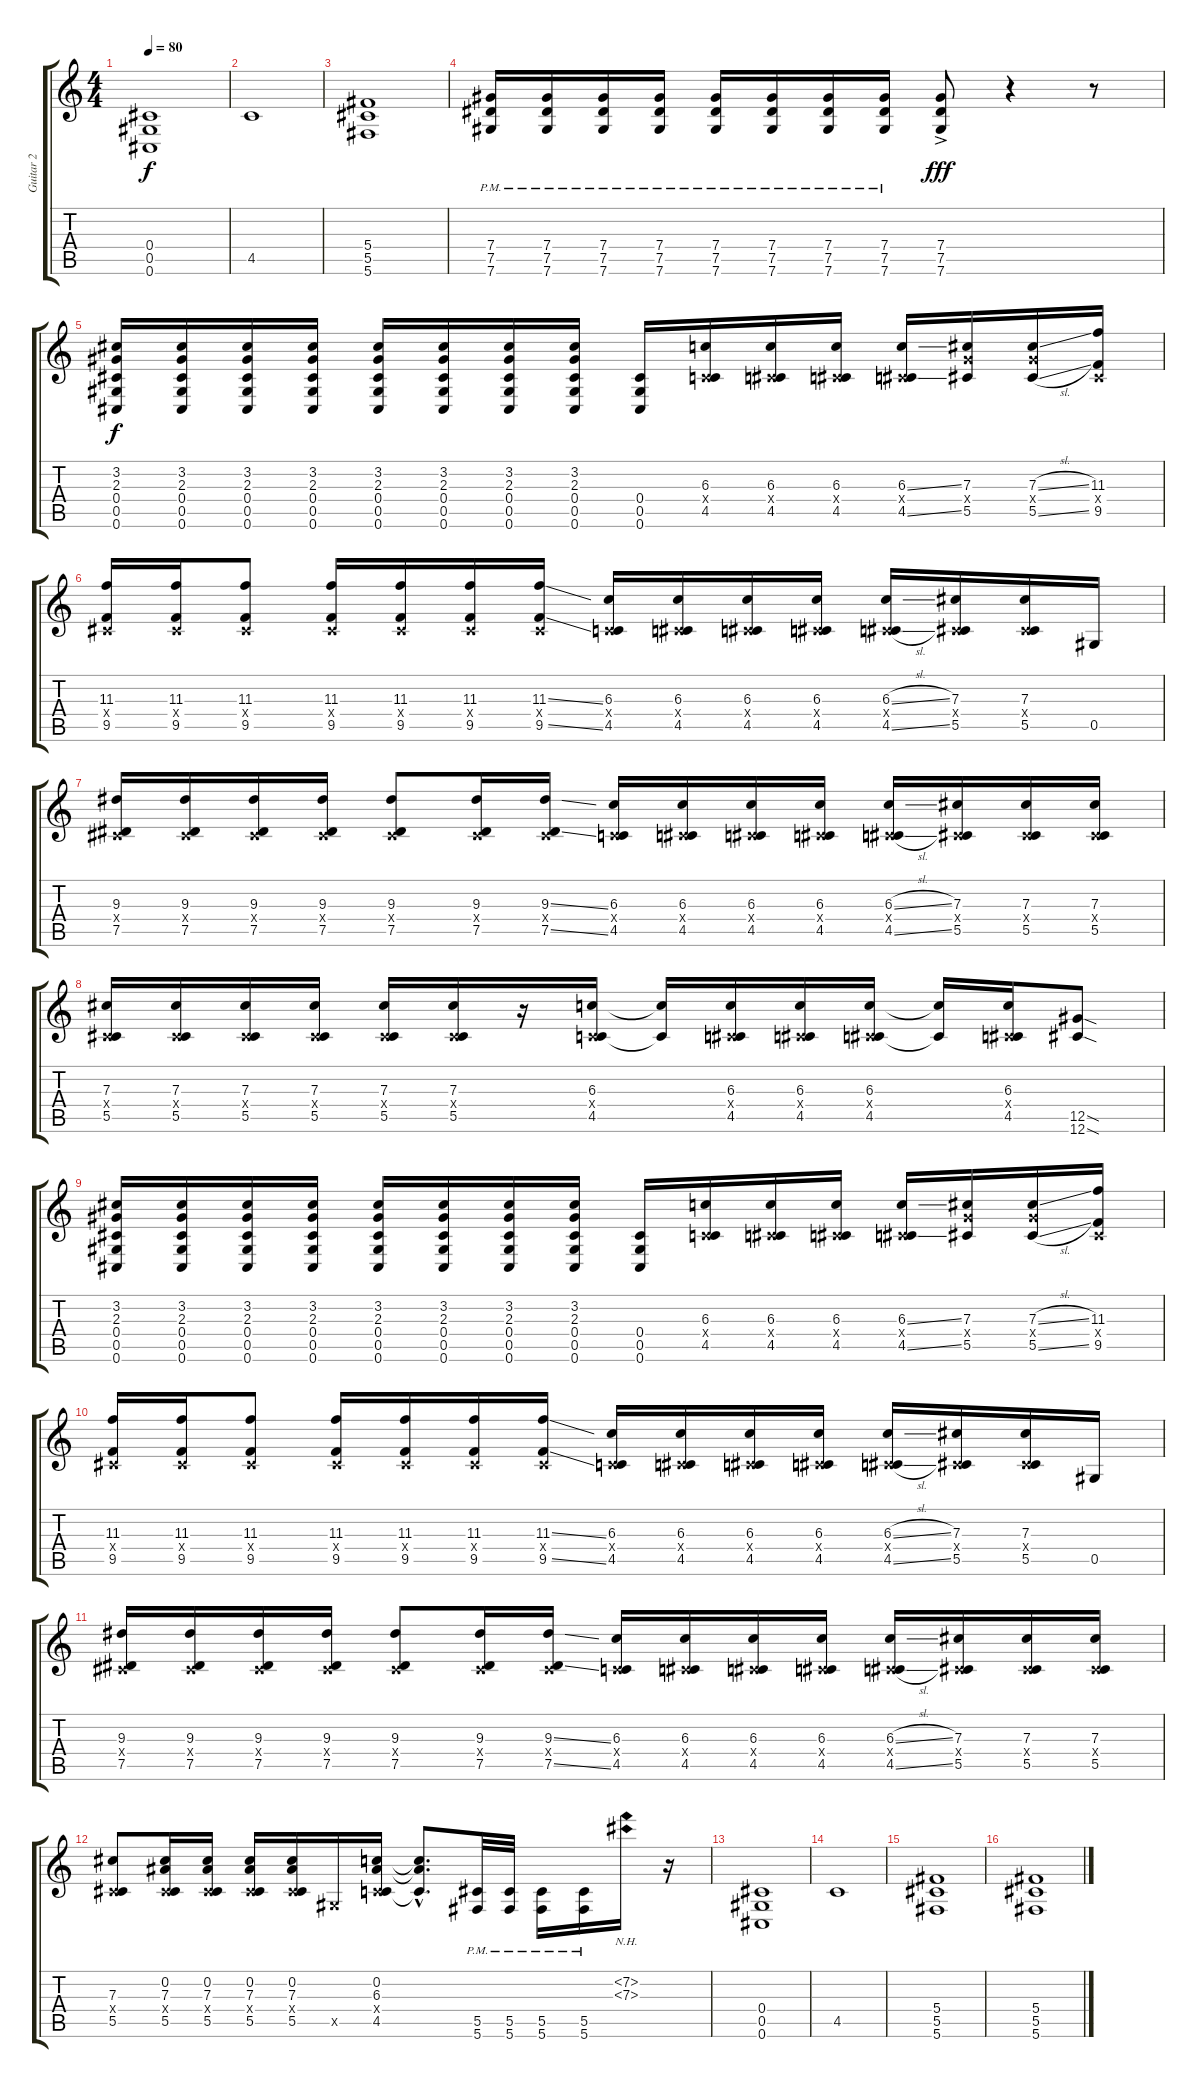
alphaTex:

\track ("Guitar 2" "Guitar 2") {instrument distortionguitar}
\staff {score tabs}
\tuning (Eb4 Bb3 Gb3 Db3 Ab2 Db2) {hide}
\ts (4 4)
\tempo 80
\clef g2
\ks c
(0.4 0.5 0.6).1{dy f} |
4.5.1 |
(5.4 5.5 5.6).1 |
(7.4{pm} 7.5{pm} 7.6{pm}).16 (7.4{pm} 7.5{pm} 7.6{pm}).16 (7.4{pm} 7.5{pm} 7.6{pm}).16 (7.4{pm} 7.5{pm} 7.6{pm}).16 (7.4{pm} 7.5{pm} 7.6{pm}).16 (7.4{pm} 7.5{pm} 7.6{pm}).16 (7.4{pm} 7.5{pm} 7.6{pm}).16 (7.4{pm} 7.5{pm} 7.6{pm}).16 (7.4 7.5 7.6{ac}).8{dy fff} r.4 r.8 |
(3.2 2.3 0.4 0.5 0.6).16{dy f} (3.2 2.3 0.4 0.5 0.6).16 (3.2 2.3 0.4 0.5 0.6).16 (3.2 2.3 0.4 0.5 0.6).16 (3.2 2.3 0.4 0.5 0.6).16 (3.2 2.3 0.4 0.5 0.6).16 (3.2 2.3 0.4 0.5 0.6).16 (3.2 2.3 0.4 0.5 0.6).16 (0.4 0.5 0.6).16 (6.3 0.4{x} 4.5).16 (6.3 0.4{x} 4.5).16 (6.3 0.4{x} 4.5).16 (6.3{ss} 0.4{x} 4.5{ss}).16 (7.3 7.4{x} 5.5).16 (7.3{sl} 7.4{x} 5.5{sl}).16 (11.3 0.4{x} 9.5).16 |
(11.3 0.4{x} 9.5).16 (11.3 0.4{x} 9.5).16 (11.3 0.4{x} 9.5).8 (11.3 0.4{x} 9.5).16 (11.3 0.4{x} 9.5).16 (11.3 0.4{x} 9.5).16 (11.3{ss} 0.4{x} 9.5{ss}).16 (6.3 0.4{x} 4.5).16 (6.3 0.4{x} 4.5).16 (6.3 0.4{x} 4.5).16 (6.3 0.4{x} 4.5).16 (6.3{sl} 0.4{x} 4.5{sl}).16 (7.3 0.4{x} 5.5).16 (7.3 0.4{x} 5.5).16 0.5.16 |
(9.3 0.4{x} 7.5).16 (9.3 0.4{x} 7.5).16 (9.3 0.4{x} 7.5).16 (9.3 0.4{x} 7.5).16 (9.3 0.4{x} 7.5).8 (9.3 0.4{x} 7.5).16 (9.3{ss} 0.4{x} 7.5{ss}).16 (6.3 0.4{x} 4.5).16 (6.3 0.4{x} 4.5).16 (6.3 0.4{x} 4.5).16 (6.3 0.4{x} 4.5).16 (6.3{sl} 0.4{x} 4.5{sl}).16 (7.3 0.4{x} 5.5).16 (7.3 0.4{x} 5.5).16 (7.3 0.4{x} 5.5).16 |
(7.3 0.4{x} 5.5).16 (7.3 0.4{x} 5.5).16 (7.3 0.4{x} 5.5).16 (7.3 0.4{x} 5.5).16 (7.3 0.4{x} 5.5).16 (7.3 0.4{x} 5.5).16 r.16 (6.3 0.4{x} 4.5).16 (6.3{t} 4.5{t}).16 (6.3 0.4{x} 4.5).16 (6.3 0.4{x} 4.5).16 (6.3 0.4{x} 4.5).16 (6.3{t} 4.5{t}).16 (6.3 0.4{x} 4.5).16 (12.5{sod} 12.6{sod}).8 |
(3.2 2.3 0.4 0.5 0.6).16 (3.2 2.3 0.4 0.5 0.6).16 (3.2 2.3 0.4 0.5 0.6).16 (3.2 2.3 0.4 0.5 0.6).16 (3.2 2.3 0.4 0.5 0.6).16 (3.2 2.3 0.4 0.5 0.6).16 (3.2 2.3 0.4 0.5 0.6).16 (3.2 2.3 0.4 0.5 0.6).16 (0.4 0.5 0.6).16 (6.3 0.4{x} 4.5).16 (6.3 0.4{x} 4.5).16 (6.3 0.4{x} 4.5).16 (6.3{ss} 0.4{x} 4.5{ss}).16 (7.3 7.4{x} 5.5).16 (7.3{sl} 7.4{x} 5.5{sl}).16 (11.3 0.4{x} 9.5).16 |
(11.3 0.4{x} 9.5).16 (11.3 0.4{x} 9.5).16 (11.3 0.4{x} 9.5).8 (11.3 0.4{x} 9.5).16 (11.3 0.4{x} 9.5).16 (11.3 0.4{x} 9.5).16 (11.3{ss} 0.4{x} 9.5{ss}).16 (6.3 0.4{x} 4.5).16 (6.3 0.4{x} 4.5).16 (6.3 0.4{x} 4.5).16 (6.3 0.4{x} 4.5).16 (6.3{sl} 0.4{x} 4.5{sl}).16 (7.3 0.4{x} 5.5).16 (7.3 0.4{x} 5.5).16 0.5.16 |
(9.3 0.4{x} 7.5).16 (9.3 0.4{x} 7.5).16 (9.3 0.4{x} 7.5).16 (9.3 0.4{x} 7.5).16 (9.3 0.4{x} 7.5).8 (9.3 0.4{x} 7.5).16 (9.3{ss} 0.4{x} 7.5{ss}).16 (6.3 0.4{x} 4.5).16 (6.3 0.4{x} 4.5).16 (6.3 0.4{x} 4.5).16 (6.3 0.4{x} 4.5).16 (6.3{sl} 0.4{x} 4.5{sl}).16 (7.3 0.4{x} 5.5).16 (7.3 0.4{x} 5.5).16 (7.3 0.4{x} 5.5).16 |
(7.3 0.4{x} 5.5).8 (0.2 7.3 0.4{x} 5.5).16 (0.2 7.3 0.4{x} 5.5).16 (0.2 7.3 0.4{x} 5.5).16 (0.2 7.3 0.4{x} 5.5).16 0.5{x}.16 (0.2 6.3 0.4{x} 4.5).16 (0.2{hac t} 6.3{hac t} 4.5{hac t}).8{d} (5.5{pm} 5.6{pm}).32 (5.5{pm} 5.6{pm}).32 (5.5{pm} 5.6{pm}).16 (5.5{pm} 5.6{pm}).16 (7.2{nh} 7.3{nh}).16 r.16 |
(0.4 0.5 0.6).1 |
4.5.1 |
(5.4 5.5 5.6).1 |
(5.4 5.5 5.6).1
